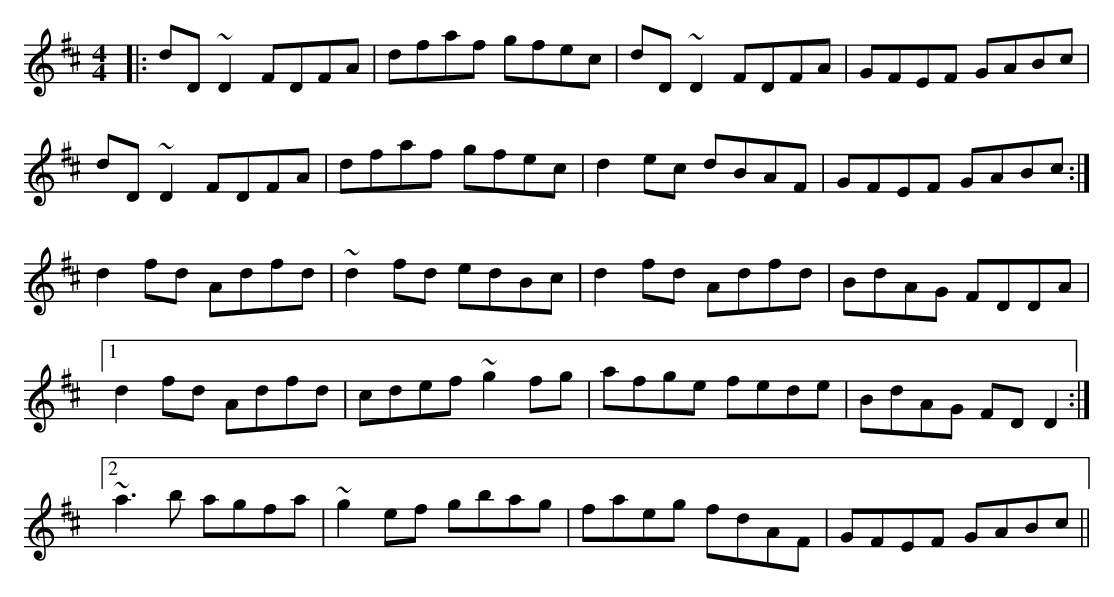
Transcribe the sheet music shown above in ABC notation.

X:1
M:4/4
K:D
|:dD~D2 FDFA|dfaf gfec|dD~D2 FDFA|GFEF GABc|
dD~D2 FDFA|dfaf gfec|d2 ec dBAF|GFEF GABc:|
d2 fd Adfd|~d2 fd edBc|d2 fd Adfd|BdAG FDDA|
[1 d2 fd Adfd|cdef ~g2 fg|afge fede|BdAG FDD2:|
[2 ~a3b agfa|~g2 ef gbag|faeg fdAF|GFEF GABc||
